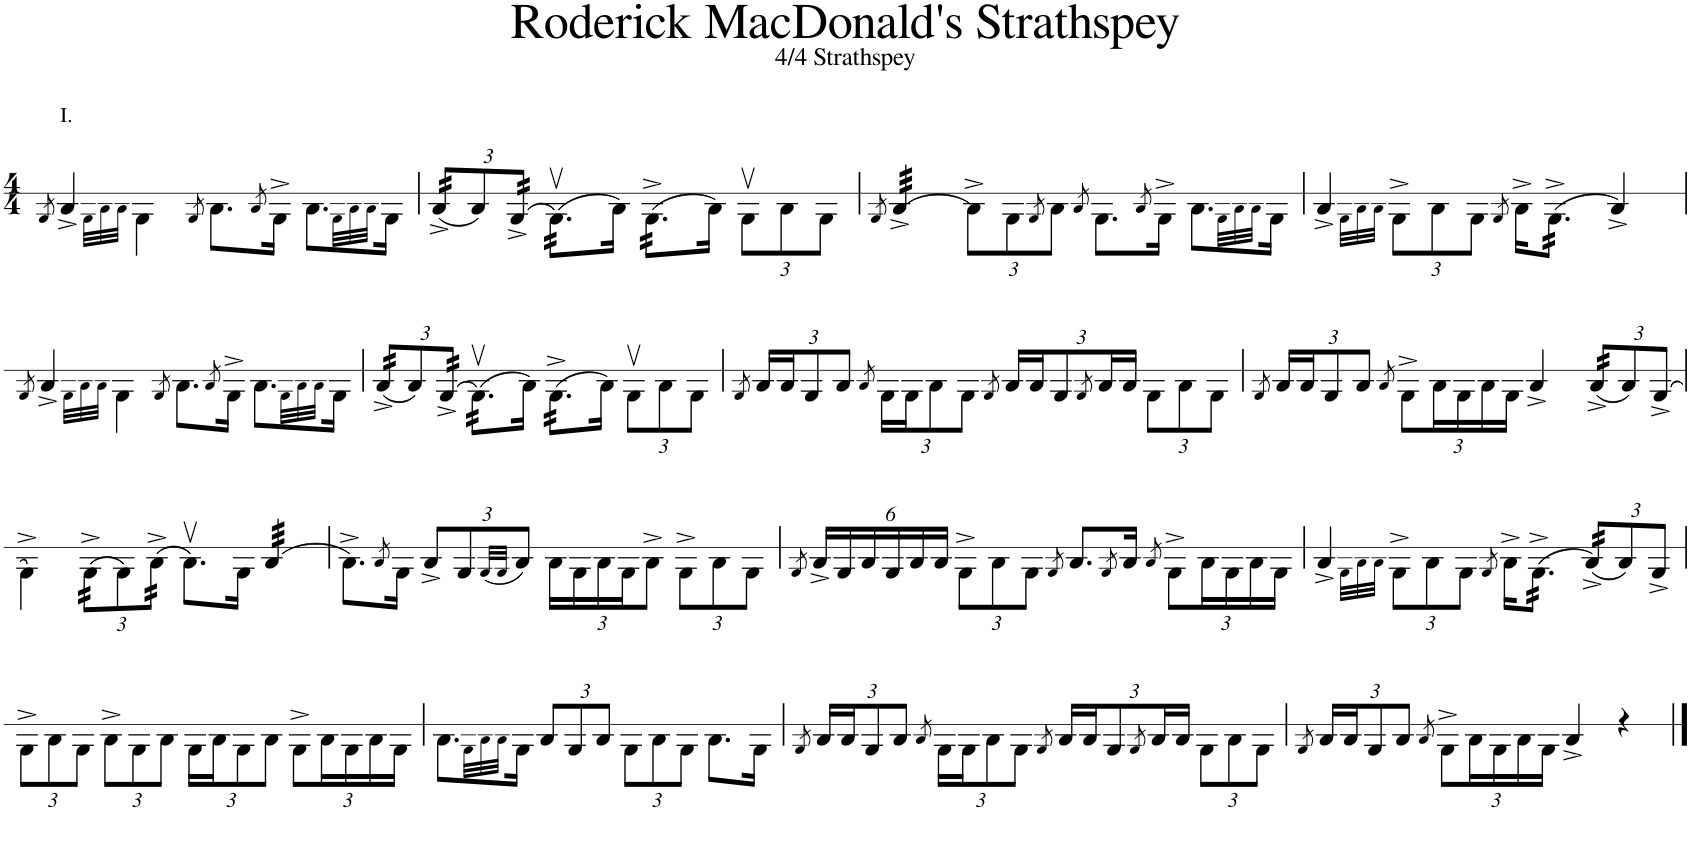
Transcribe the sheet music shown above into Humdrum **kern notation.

**kern
*part1
*staff1
*I"Piano
*I'Pno
*stria1
*clefG2
*k[]
*M4/4
=1
8qa/
!LO:TX:a:t=I.
4cc^/
32qa\LLL
32qcc\
32qcc\JJJ
4a\
8qa/
8.cc\L
8qcc/
16a^\Jk
8.cc\L
32qa\LLL
32qcc\
32qcc\JJJ
16a\Jk
=2
*Xbrackettup
*tremolo
(48cc^/LLL
(48cc^/
(48cc^/
(48cc^/
*Xtremolo
12cc/)
*tremolo
(48a^/
(48a^/
(48a^/
(48a^/JJJ
(32av\)LLL
(32av\)
(32av\)
(32av\)
(32av\)
(32av\)JJJ
*Xtremolo
16cc\Jk)
*tremolo
(32a^\LLL
(32a^\
(32a^\
(32a^\
(32a^\
(32a^\JJJ
*Xtremolo
16cc\Jk)
12av\L
12cc\
12a\J
=3
8qa/
*tremolo
(32cc^/LLL
(32cc^/
(32cc^/
(32cc^/
(32cc^/
(32cc^/
(32cc^/
(32cc^/JJJ
*Xtremolo
12cc^\L)
12a\
8qa/
12cc\J
8qcc/
8.a\L
8qcc/
16a^\Jk
8.cc\L
32qa\LLL
32qcc\
32qcc\JJJ
16a\Jk
=4
4cc^/
32qa\LLL
32qcc\
32qcc\JJJ
12a^\L
12cc\
12a\J
8qa/
16cc^\KL
*tremolo
(32a^\LLL
(32a^\
(32a^\
(32a^\
(32a^\
(32a^\JJJ
*Xtremolo
4cc^/)
!!LO:LB:g=z
=5
8qa/
4cc^/
32qa\LLL
32qcc\
32qcc\JJJ
4a\
8qa/
8.cc\L
8qcc/
16a^\Jk
8.cc\L
32qa\LLL
32qcc\
32qcc\JJJ
16a\Jk
=6
*tremolo
(48cc^/LLL
(48cc^/
(48cc^/
(48cc^/
*Xtremolo
12cc/)
*tremolo
(48a^/
(48a^/
(48a^/
(48a^/JJJ
(32av\)LLL
(32av\)
(32av\)
(32av\)
(32av\)
(32av\)JJJ
*Xtremolo
16cc\Jk)
*tremolo
(32a^\LLL
(32a^\
(32a^\
(32a^\
(32a^\
(32a^\JJJ
*Xtremolo
16cc\Jk)
12av\L
12cc\
12a\J
=7
8qa/
24cc/LL
24cc/J
12a/
12cc/J
8qcc/
24a\LL
24a\J
12cc\
12a\J
8qa/
24cc/LL
24cc/J
12a/
8qa/
24cc/L
24cc/JJ
12a\L
12cc\
12a\J
=8
8qa/
24cc/LL
24cc/J
12a/
12cc/J
8qcc/
12a^\L
24cc\L
24a\
24cc\
24a\JJ
4cc^/
*tremolo
(48cc^/LLL
(48cc^/
(48cc^/
(48cc^/
*Xtremolo
12cc/)
(12a^/J
!!LO:LB:g=z
=9
4a^\)
*tremolo
(48a^\LLL
(48a^\
(48a^\
(48a^\
*Xtremolo
12a\)
*tremolo
(48cc^\
(48cc^\
(48cc^\
(48cc^\JJJ
*Xtremolo
8.ccv\L)
16a\Jk
*tremolo
(32cc/LLL
(32cc/
(32cc/
(32cc/
(32cc/
(32cc/
(32cc/
(32cc/JJJ
*Xtremolo
=10
8.cc^\L)
8qcc/
16a\Jk
12cc^/L
12a/
(32qa/LLL
32qa/JJJ
12cc/J)
24cc\LL
24a\
24cc\
24a\J
12cc^\J
12a^\L
12cc\
12a\J
=11
8qa/
24cc^/LL
24a/
24cc/
24a/
24cc/
24cc/JJ
12a^\L
12cc\
12a\J
8qa/
8.cc/L
8qa/
16cc/Jk
8qcc/
12a^\L
24cc\L
24a\
24cc\
24a\JJ
=12
4cc^/
32qa\LLL
32qcc\
32qcc\JJJ
12a^\L
12cc\
12a\J
8qa/
16cc^\KL
*tremolo
(32a^\LLL
(32a^\
(32a^\
(32a^\
(32a^\
(32a^\JJJ
(48cc^/)LLL
(48cc^/)
(48cc^/)
(48cc^/)
*Xtremolo
12cc/)
12a^/J
!!LO:LB:g=z
=13
12a^\L
12cc\
12a\J
12cc^\L
12a\
12cc\J
24a\LL
24cc\J
12a\
12cc\J
12a^\L
24cc\L
24a\
24cc\
24a\JJ
=14
8.cc\L
32qa\LLL
32qcc\
32qcc\JJJ
16a\Jk
12cc/L
12a/
12cc/J
12a\L
12cc\
12a\J
8.cc\L
16a\Jk
=15
8qa/
24cc/LL
24cc/J
12a/
12cc/J
8qcc/
24a\LL
24a\J
12cc\
12a\J
8qa/
24cc/LL
24cc/J
12a/
8qa/
24cc/L
24cc/JJ
12a\L
12cc\
12a\J
=16
8qa/
24cc/LL
24cc/J
12a/
12cc/J
8qcc/
12a^\L
24cc\L
24a\
24cc\
24a\JJ
4cc^/
4r
==
*-
